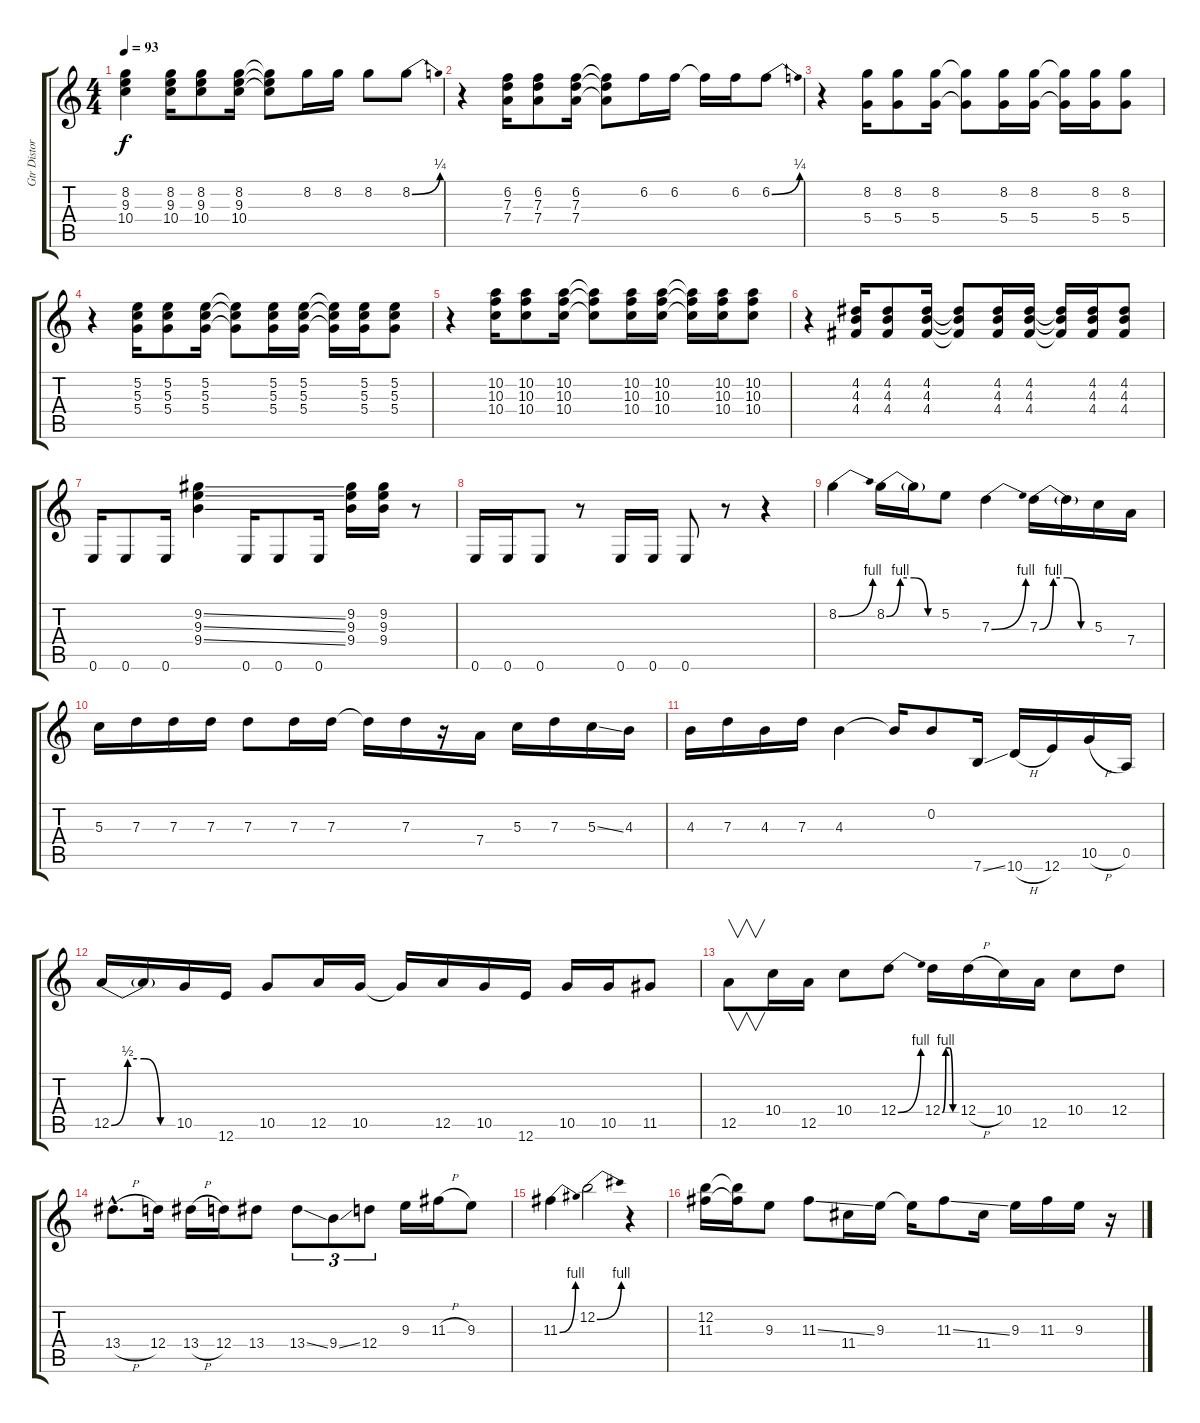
\track ("Gtr Distortion" "Gtr Distor") {instrument distortionguitar}
\staff {score tabs}
\tuning (E4 B3 G3 D3 A2 E2) {hide}
\ts (4 4)
\tempo 93
\clef g2
\ks c
(8.2 9.3 10.4).4{dy f} (8.2 9.3 10.4).16 (8.2 9.3 10.4).8 (8.2 9.3 10.4).16 (8.2{t} 9.3{t} 10.4{t}).8 8.2.16 8.2.16 8.2.8 8.2{be (bend 0 0 60 1)}.8 |
r.4 (6.2 7.3 7.4).16 (6.2 7.3 7.4).8 (6.2 7.3 7.4).16 (6.2{t} 7.3{t} 7.4{t}).8 6.2.16 6.2.16 6.2{t}.16 6.2.16 6.2{be (bend 0 0 60 1)}.8 |
r.4 (8.2 5.4).16 (8.2 5.4).8 (8.2 5.4).16 (8.2{t} 5.4{t}).8 (8.2 5.4).16 (8.2 5.4).16 (8.2{t} 5.4{t}).16 (8.2 5.4).16 (8.2 5.4).8 |
r.4 (5.2 5.3 5.4).16 (5.2 5.3 5.4).8 (5.2 5.3 5.4).16 (5.2{t} 5.3{t} 5.4{t}).8 (5.2 5.3 5.4).16 (5.2 5.3 5.4).16 (5.2{t} 5.3{t} 5.4{t}).16 (5.2 5.3 5.4).16 (5.2 5.3 5.4).8 |
r.4 (10.2 10.3 10.4).16 (10.2 10.3 10.4).8 (10.2 10.3 10.4).16 (10.2{t} 10.3{t} 10.4{t}).8 (10.2 10.3 10.4).16 (10.2 10.3 10.4).16 (10.2{t} 10.3{t} 10.4{t}).16 (10.2 10.3 10.4).16 (10.2 10.3 10.4).8 |
r.4 (4.2 4.3 4.4).16 (4.2 4.3 4.4).8 (4.2 4.3 4.4).16 (4.2{t} 4.3{t} 4.4{t}).8 (4.2 4.3 4.4).16 (4.2 4.3 4.4).16 (4.2{t} 4.3{t} 4.4{t}).16 (4.2 4.3 4.4).16 (4.2 4.3 4.4).8 |
0.6.16 0.6.8 0.6.16 (9.2{ss} 9.3{ss} 9.4{ss}).4 0.6.16 0.6.8 0.6.16 (9.2 9.3 9.4).16 (9.2 9.3 9.4).16 r.8 |
0.6.16 0.6.16 0.6.8 r.8 0.6.16 0.6.16 0.6.8 r.8 r.4 |
8.2{be (bend 0 0 60 4)}.4 8.2{be (custom 0 0 15 4 30 4 45 0 60 0)}.16 8.2{t}.16 5.2.8 7.3{be (bend 0 0 60 4)}.4 7.3{be (custom 0 0 15 4 30 4 45 0 60 0)}.16 7.3{t}.16 5.3.16 7.4.16 |
5.3.16 7.3.16 7.3.16 7.3.16 7.3.8 7.3.16 7.3.16 7.3{t}.16 7.3.16 r.16 7.4.16 5.3.16 7.3.16 5.3{ss}.16 4.3.16 |
4.3.16 7.3.16 4.3.16 7.3.16 4.3.4 4.3{t}.16 0.2.8 7.6{ss}.16 10.6{h}.16 12.6.16 10.5{h}.16 0.5.16 |
12.5{be (custom 0 0 15 2 30 2 45 0 60 0)}.16 12.5{t}.16 10.5.16 12.6.16 10.5.8 12.5.16 10.5.16 10.5{t}.16 12.5.16 10.5.16 12.6.16 10.5.16 10.5.16 11.5.8 |
12.5.8{v} 10.4.16 12.5.16 10.4.8 12.4{be (bend 0 0 60 4)}.8 12.4{be (custom 0 0 15 4 30 4 45 0 60 0)}.16 12.4{h}.16 10.4.16 12.5.16 10.4.8 12.4.8 |
13.4{h hac}.8{d} 12.4.16 13.4{h}.16 12.4.16 13.4.8 13.4{ss}.8{tu (3 2)} 9.4{ss}.8{tu (3 2)} 12.4.8{tu (3 2)} 9.3.16 11.3{h}.16 9.3.8 |
11.3{be (bend 0 0 60 4)}.4 12.2{be (bend 0 0 60 4)}.2 r.4 |
(12.2 11.3).16 (12.2{t} 11.3{t}).16 9.3.8 11.3{ss}.8 11.4.16 9.3.16 9.3{t}.16 11.3{ss}.8 11.4.16 9.3.16 11.3.16 9.3.16 r.16
